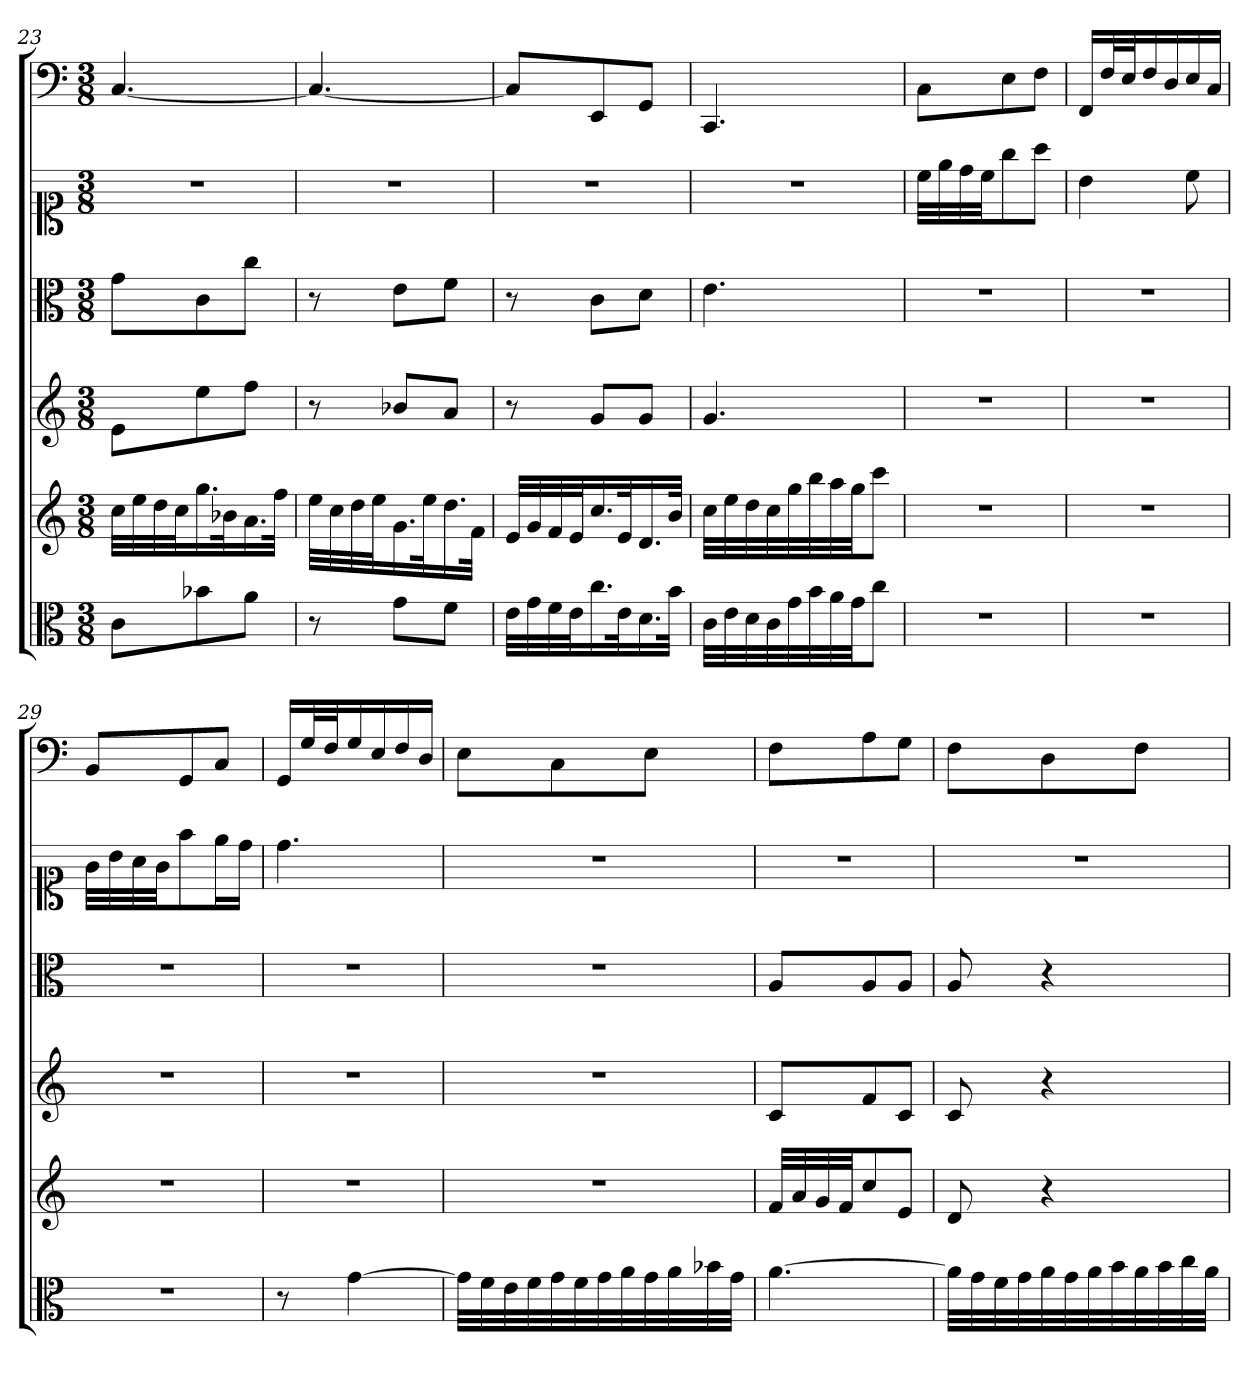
**kern	**kern	**kern	**kern	**kern	**kern
*part6	*part5	*part4	*part3	*part2	*part1
*staff6	*staff5	*staff4	*staff3	*staff2	*staff1
*clefC3	*	*	*clefC3	*clefC1	*clefF4
*k[]	*k[]	*k[]	*k[]	*k[]	*k[]
*C:	*C:	*C:	*C:	*C:	*C:
*M3/8	*M3/8	*M3/8	*M3/8	*M3/8	*M3/8
=23	=23	=23	=23	=23	=23
8c\L	32ccLLL	8eL	8g\L	4.r	[4.C
.	32ee	.	.	.	.
.	32dd	.	.	.	.
.	32ccJ	.	.	.	.
8b-X\	16.gg	8ee	8c\	.	.
.	32b-XK	.	.	.	.
8a\J	16.a	8ffJ	8cc\J	.	.
.	32ffJJk	.	.	.	.
=24	=24	=24	=24	=24	=24
8r	32eeLLL	8r	8r	4.r	4.C_
.	32cc	.	.	.	.
.	32dd	.	.	.	.
.	32eeJ	.	.	.	.
8g\L	16.g	8b-XL	8e\L	.	.
.	32eeK	.	.	.	.
8f\J	16.dd	8aJ	8f\J	.	.
.	32fJJk	.	.	.	.
=25	=25	=25	=25	=25	=25
32e\LLL	32eLLL	8r	8r	4.r	8C/L]
32g\	32g	.	.	.	.
32f\	32f	.	.	.	.
32e\J	32eJ	.	.	.	.
16.cc\	16.cc	8gL	8c\L	.	8EE/
32e\K	32eK	.	.	.	.
16.d\	16.d	8gJ	8d\J	.	8GG/J
32b\JJk	32bJJk	.	.	.	.
=26	=26	=26	=26	=26	=26
32c\LLL	32ccLLL	4.g	4.e	4.r	4.CC
32e\	32ee	.	.	.	.
32d\	32dd	.	.	.	.
32c\	32cc	.	.	.	.
32g\	32gg	.	.	.	.
32b\	32bb	.	.	.	.
32a\	32aa	.	.	.	.
32g\JJ	32ggJJ	.	.	.	.
8cc\J	8cccJ	.	.	.	.
=27	=27	=27	=27	=27	=27
4.r	4.r	4.r	4.r	32cc\LLL	8C\L
.	.	.	.	32ee\	.
.	.	.	.	32dd\	.
.	.	.	.	32cc\JJ	.
.	.	.	.	8gg\	8E\
.	.	.	.	8aa\J	8F\J
=28	=28	=28	=28	=28	=28
4.r	4.r	4.r	4.r	4b	16FF/LL
.	.	.	.	.	32F/L
.	.	.	.	.	32E/J
.	.	.	.	.	16F/
.	.	.	.	.	16D/
.	.	.	.	8cc	16E/
.	.	.	.	.	16C/JJ
=29	=29	=29	=29	=29	=29
4.r	4.r	4.r	4.r	32g\LLL	8BB/L
.	.	.	.	32b\	.
.	.	.	.	32a\	.
.	.	.	.	32g\JJ	.
.	.	.	.	8ff\	8GG/
.	.	.	.	16ee\L	8C/J
.	.	.	.	16dd\JJ	.
=30	=30	=30	=30	=30	=30
8r	4.r	4.r	4.r	4.dd	16GG/LL
.	.	.	.	.	32G/L
.	.	.	.	.	32F/J
[4g	.	.	.	.	16G/
.	.	.	.	.	16E/
.	.	.	.	.	16F/
.	.	.	.	.	16D/JJ
=31	=31	=31	=31	=31	=31
32g\LLL]	4.r	4.r	4.r	4.r	8E\L
32f\	.	.	.	.	.
32e\	.	.	.	.	.
32f\	.	.	.	.	.
32g\	.	.	.	.	8C\
32f\	.	.	.	.	.
32g\	.	.	.	.	.
32a\	.	.	.	.	.
32g\	.	.	.	.	8E\J
32a\	.	.	.	.	.
32b-X\	.	.	.	.	.
32g\JJJ	.	.	.	.	.
=32	=32	=32	=32	=32	=32
[4.a	32fLLL	8cL	8A/L	4.r	8F\L
.	32a	.	.	.	.
.	32g	.	.	.	.
.	32fJJ	.	.	.	.
.	8cc	8f	8A/	.	8A\
.	8eJ	8cJ	8A/J	.	8G\J
=33	=33	=33	=33	=33	=33
32a\LLL]	8d	8c	8A	4.r	8F\L
32g\	.	.	.	.	.
32f\	.	.	.	.	.
32g\	.	.	.	.	.
32a\	4r	4r	4r	.	8D\
32g\	.	.	.	.	.
32a\	.	.	.	.	.
32b\	.	.	.	.	.
32a\	.	.	.	.	8F\J
32b\	.	.	.	.	.
32cc\	.	.	.	.	.
32a\JJJ	.	.	.	.	.
=	=	=	=	=	=
*-	*-	*-	*-	*-	*-
